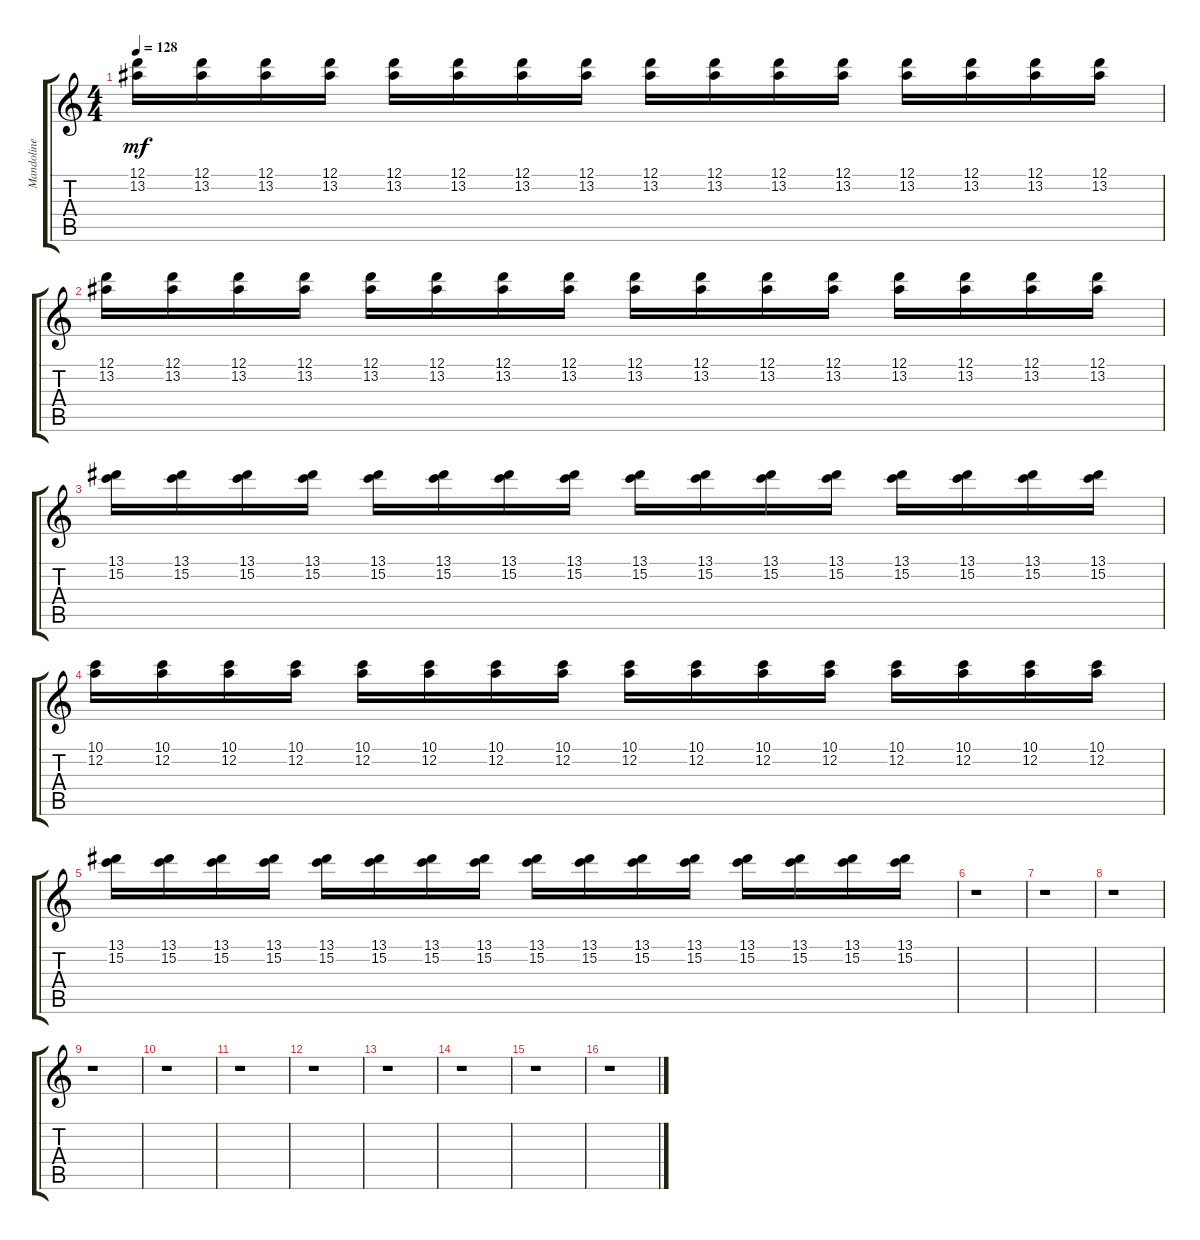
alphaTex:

\track ("Mandoline" "Mandoline") {instrument electricguitarclean}
\staff {score tabs}
\tuning (D4 A3 F3 C3 G2 C2) {hide}
\ts (4 4)
\tempo 128
\clef g2
\ks c
(12.1 13.2).16{dy mf} (12.1 13.2).16 (12.1 13.2).16 (12.1 13.2).16 (12.1 13.2).16 (12.1 13.2).16 (12.1 13.2).16 (12.1 13.2).16 (12.1 13.2).16 (12.1 13.2).16 (12.1 13.2).16 (12.1 13.2).16 (12.1 13.2).16 (12.1 13.2).16 (12.1 13.2).16 (12.1 13.2).16 |
(12.1 13.2).16 (12.1 13.2).16 (12.1 13.2).16 (12.1 13.2).16 (12.1 13.2).16 (12.1 13.2).16 (12.1 13.2).16 (12.1 13.2).16 (12.1 13.2).16 (12.1 13.2).16 (12.1 13.2).16 (12.1 13.2).16 (12.1 13.2).16 (12.1 13.2).16 (12.1 13.2).16 (12.1 13.2).16 |
(13.1 15.2).16 (13.1 15.2).16 (13.1 15.2).16 (13.1 15.2).16 (13.1 15.2).16 (13.1 15.2).16 (13.1 15.2).16 (13.1 15.2).16 (13.1 15.2).16 (13.1 15.2).16 (13.1 15.2).16 (13.1 15.2).16 (13.1 15.2).16 (13.1 15.2).16 (13.1 15.2).16 (13.1 15.2).16 |
(10.1 12.2).16 (10.1 12.2).16 (10.1 12.2).16 (10.1 12.2).16 (10.1 12.2).16 (10.1 12.2).16 (10.1 12.2).16 (10.1 12.2).16 (10.1 12.2).16 (10.1 12.2).16 (10.1 12.2).16 (10.1 12.2).16 (10.1 12.2).16 (10.1 12.2).16 (10.1 12.2).16 (10.1 12.2).16 |
(13.1 15.2).16 (13.1 15.2).16 (13.1 15.2).16 (13.1 15.2).16 (13.1 15.2).16 (13.1 15.2).16 (13.1 15.2).16 (13.1 15.2).16 (13.1 15.2).16 (13.1 15.2).16 (13.1 15.2).16 (13.1 15.2).16 (13.1 15.2).16 (13.1 15.2).16 (13.1 15.2).16 (13.1 15.2).16 |
r.1 |
r.1 |
r.1 |
r.1 |
r.1 |
r.1 |
r.1 |
r.1 |
r.1 |
r.1 |
r.1
